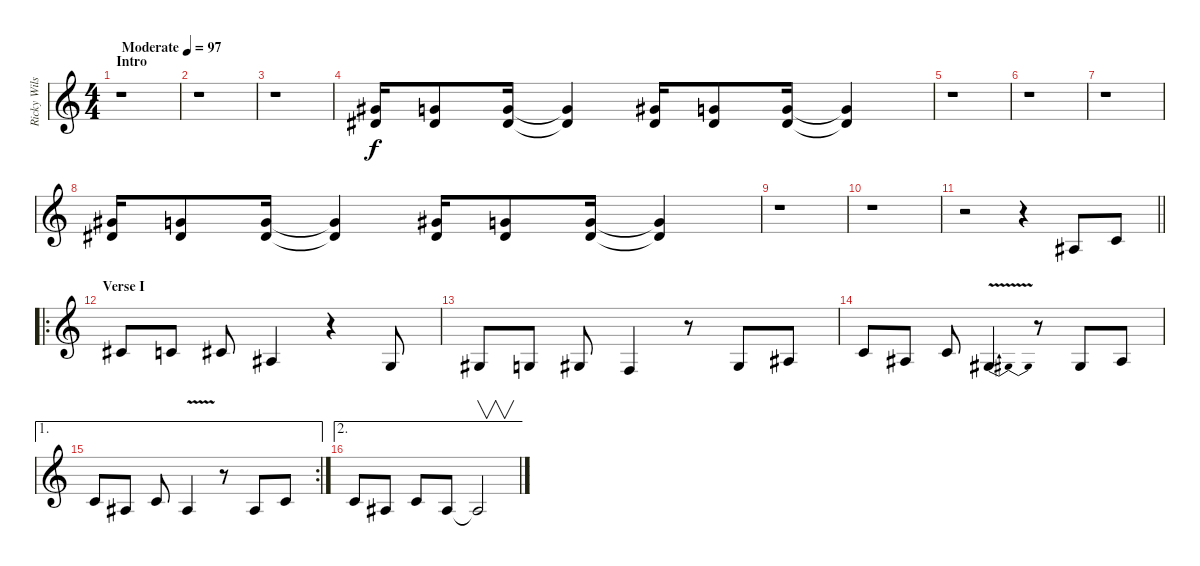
\track ("Ricky Wilson's vocals" "Ricky Wils") {instrument altosax}
\staff {score}
\tuning (E4 B3 G3 D3 A2 E2) {hide}
\ts (4 4)
\section ("" "Intro")
\tempo (97 "Moderate")
\clef g2
\ks c
r.1{dy f instrument altosax} |
r.1 |
r.1 |
(9.2 8.3).16 (8.2 8.3).8 (8.2 8.3).16 (8.2{t} 8.3{t}).4 (9.2 8.3).16 (8.2 8.3).8 (8.2 8.3).16 (8.2{t} 8.3{t}).4 |
r.1 |
r.1 |
r.1 |
(9.2 8.3).16 (8.2 8.3).8 (8.2 8.3).16 (8.2{t} 8.3{t}).4 (9.2 8.3).16 (8.2 8.3).8 (8.2 8.3).16 (8.2{t} 8.3{t}).4 |
r.1 |
r.1 |
\barLineRight lightlight
r.2 r.4 3.3.8 1.2.8 |
\ro
\section ("" "Verse I")
2.2.8 1.2.8 2.2.8 3.3.4 r.4 0.3.8 |
1.3.8 0.3.8 1.3.8 3.4.4 r.8 1.3.8 3.3.8 |
1.2.8 3.3.8 1.2.8 1.3{be (bendrelease 0 0 30 1 30 1 60 0) v}.4 r.8 1.3.8 3.3.8 |
\ae 1
\rc 2
1.2.8 3.3.8 1.2.8 3.3{v}.4 r.8 3.3.8 1.2.8 |
\ae 2
1.2.8 3.3.8 1.2.8 3.3.8 3.3{t}.2{v}
